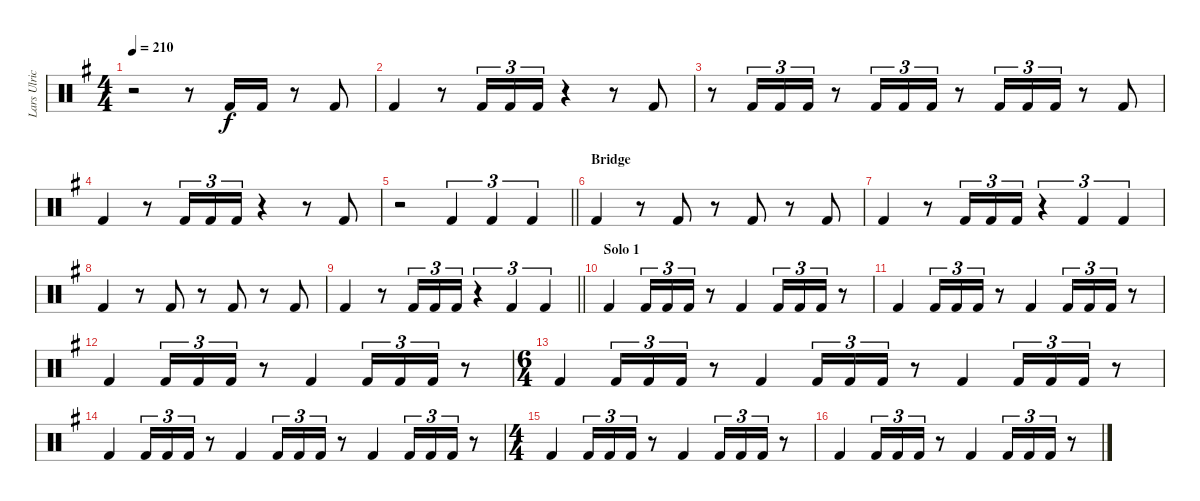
\track ("Lars Ulrich Bass Drum" "Lars Ulric") {instrument percussion}
\staff {score}
\articulation defaults
\ts (4 4)
\tempo 210
\clef neutral
\ks g
r.2{dy f} r.8 "Kick (hit) 2".16 "Kick (hit) 2".16 r.8 "Kick (hit) 2".8 |
"Kick (hit) 2".4 r.8 "Kick (hit) 2".16{tu (3 2)} "Kick (hit) 2".16{tu (3 2)} "Kick (hit) 2".16{tu (3 2)} r.4 r.8 "Kick (hit) 2".8 |
r.8 "Kick (hit) 2".16{tu (3 2)} "Kick (hit) 2".16{tu (3 2)} "Kick (hit) 2".16{tu (3 2)} r.8 "Kick (hit) 2".16{tu (3 2)} "Kick (hit) 2".16{tu (3 2)} "Kick (hit) 2".16{tu (3 2)} r.8 "Kick (hit) 2".16{tu (3 2)} "Kick (hit) 2".16{tu (3 2)} "Kick (hit) 2".16{tu (3 2)} r.8 "Kick (hit) 2".8 |
"Kick (hit) 2".4 r.8 "Kick (hit) 2".16{tu (3 2)} "Kick (hit) 2".16{tu (3 2)} "Kick (hit) 2".16{tu (3 2)} r.4 r.8 "Kick (hit) 2".8 |
\barLineRight lightlight
r.2 "Kick (hit) 2".4{tu (3 2)} "Kick (hit) 2".4{tu (3 2)} "Kick (hit) 2".4{tu (3 2)} |
\section ("" "Bridge")
"Kick (hit) 2".4 r.8 "Kick (hit) 2".8 r.8 "Kick (hit) 2".8 r.8 "Kick (hit) 2".8 |
"Kick (hit) 2".4 r.8 "Kick (hit) 2".16{tu (3 2)} "Kick (hit) 2".16{tu (3 2)} "Kick (hit) 2".16{tu (3 2)} r.4{tu (3 2)} "Kick (hit) 2".4{tu (3 2)} "Kick (hit) 2".4{tu (3 2)} |
"Kick (hit) 2".4 r.8 "Kick (hit) 2".8 r.8 "Kick (hit) 2".8 r.8 "Kick (hit) 2".8 |
\barLineRight lightlight "Kick (hit) 2".4
r.8 "Kick (hit) 2".16{tu (3 2)} "Kick (hit) 2".16{tu (3 2)} "Kick (hit) 2".16{tu (3 2)} r.4{tu (3 2)} "Kick (hit) 2".4{tu (3 2)} "Kick (hit) 2".4{tu (3 2)} |
\section ("" "Solo 1")
"Kick (hit) 2".4 "Kick (hit) 2".16{tu (3 2)} "Kick (hit) 2".16{tu (3 2)} "Kick (hit) 2".16{tu (3 2)} r.8 "Kick (hit) 2".4 "Kick (hit) 2".16{tu (3 2)} "Kick (hit) 2".16{tu (3 2)} "Kick (hit) 2".16{tu (3 2)} r.8 |
"Kick (hit) 2".4 "Kick (hit) 2".16{tu (3 2)} "Kick (hit) 2".16{tu (3 2)} "Kick (hit) 2".16{tu (3 2)} r.8 "Kick (hit) 2".4 "Kick (hit) 2".16{tu (3 2)} "Kick (hit) 2".16{tu (3 2)} "Kick (hit) 2".16{tu (3 2)} r.8 |
"Kick (hit) 2".4 "Kick (hit) 2".16{tu (3 2)} "Kick (hit) 2".16{tu (3 2)} "Kick (hit) 2".16{tu (3 2)} r.8 "Kick (hit) 2".4 "Kick (hit) 2".16{tu (3 2)} "Kick (hit) 2".16{tu (3 2)} "Kick (hit) 2".16{tu (3 2)} r.8 |
\ts (6 4)
"Kick (hit) 2".4 "Kick (hit) 2".16{tu (3 2)} "Kick (hit) 2".16{tu (3 2)} "Kick (hit) 2".16{tu (3 2)} r.8 "Kick (hit) 2".4 "Kick (hit) 2".16{tu (3 2)} "Kick (hit) 2".16{tu (3 2)} "Kick (hit) 2".16{tu (3 2)} r.8 "Kick (hit) 2".4 "Kick (hit) 2".16{tu (3 2)} "Kick (hit) 2".16{tu (3 2)} "Kick (hit) 2".16{tu (3 2)} r.8 |
"Kick (hit) 2".4 "Kick (hit) 2".16{tu (3 2)} "Kick (hit) 2".16{tu (3 2)} "Kick (hit) 2".16{tu (3 2)} r.8 "Kick (hit) 2".4 "Kick (hit) 2".16{tu (3 2)} "Kick (hit) 2".16{tu (3 2)} "Kick (hit) 2".16{tu (3 2)} r.8 "Kick (hit) 2".4 "Kick (hit) 2".16{tu (3 2)} "Kick (hit) 2".16{tu (3 2)} "Kick (hit) 2".16{tu (3 2)} r.8 |
\ts (4 4)
"Kick (hit) 2".4 "Kick (hit) 2".16{tu (3 2)} "Kick (hit) 2".16{tu (3 2)} "Kick (hit) 2".16{tu (3 2)} r.8 "Kick (hit) 2".4 "Kick (hit) 2".16{tu (3 2)} "Kick (hit) 2".16{tu (3 2)} "Kick (hit) 2".16{tu (3 2)} r.8 |
"Kick (hit) 2".4 "Kick (hit) 2".16{tu (3 2)} "Kick (hit) 2".16{tu (3 2)} "Kick (hit) 2".16{tu (3 2)} r.8 "Kick (hit) 2".4 "Kick (hit) 2".16{tu (3 2)} "Kick (hit) 2".16{tu (3 2)} "Kick (hit) 2".16{tu (3 2)} r.8
